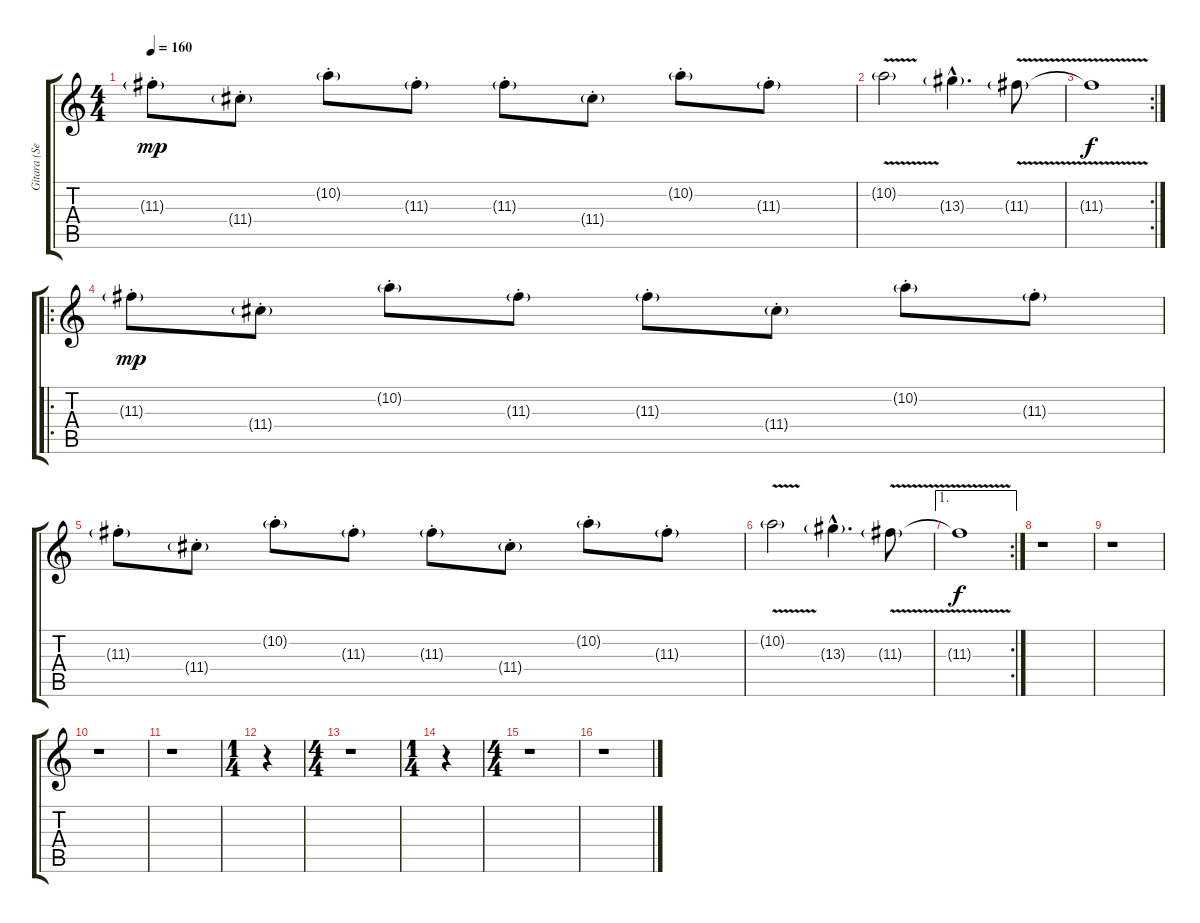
\track ("Gitara (Sead Lipovaca)" "Gitara (Se") {instrument overdrivenguitar}
\staff {score tabs}
\tuning (E4 B3 G3 D3 A2 E2) {hide}
\ts (4 4)
\tempo 160
\clef g2
\ks c
11.3{g st}.8{dy mp} 11.4{g st}.8 10.2{g st}.8 11.3{g st}.8 11.3{g st}.8 11.4{g st}.8 10.2{g st}.8 11.3{g st}.8 |
10.2{v g}.2 13.3{g hac}.4{d} 11.3{v g}.8 |
\rc 2
11.3{t}.1{dy f} |
\ro
11.3{g st}.8{dy mp} 11.4{g st}.8 10.2{g st}.8 11.3{g st}.8 11.3{g st}.8 11.4{g st}.8 10.2{g st}.8 11.3{g st}.8 |
11.3{g st}.8 11.4{g st}.8 10.2{g st}.8 11.3{g st}.8 11.3{g st}.8 11.4{g st}.8 10.2{g st}.8 11.3{g st}.8 |
10.2{v g}.2 13.3{g hac}.4{d} 11.3{v g}.8 |
\ae 1
\rc 2
11.3{t}.1{dy f} |
r.1 |
r.1 |
r.1 |
r.1 |
\ts (1 4)
r.4 |
\ts (4 4)
r.1 |
\ts (1 4)
r.4 |
\ts (4 4)
r.1 |
r.1
